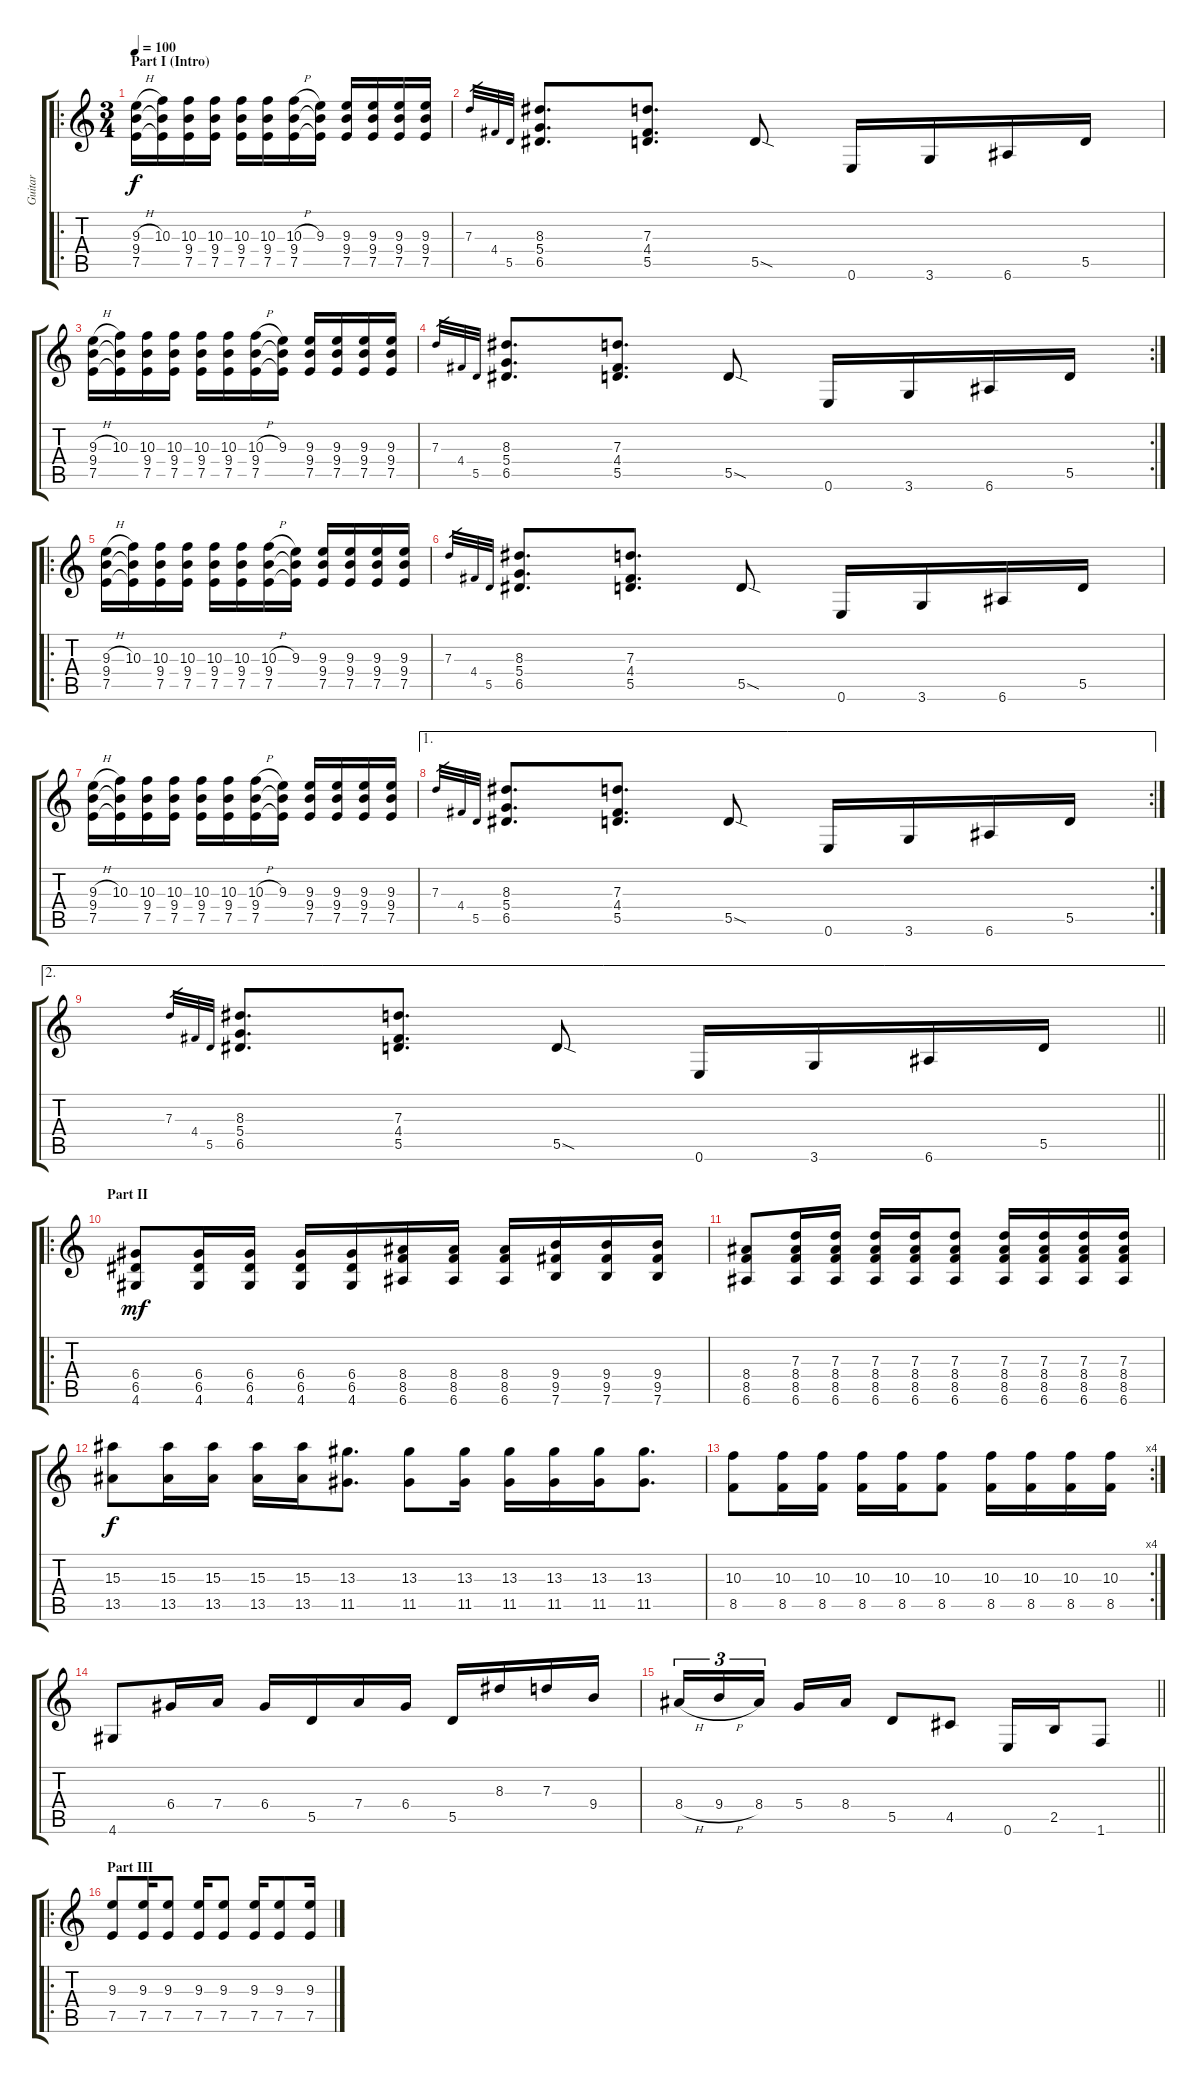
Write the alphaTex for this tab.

\track ("Guitar" "Guitar") {instrument distortionguitar}
\staff {score tabs}
\tuning (E4 B3 G3 D3 A2 E2) {hide}
\ro
\ts (3 4)
\section ("" "Part I (Intro)")
\tempo 100
\clef g2
\ks c
(9.3{h} 9.4 7.5).16{dy f instrument distortionguitar} (10.3 9.4{t} 7.5{t}).16 (10.3 9.4 7.5).16 (10.3 9.4 7.5).16 (10.3 9.4 7.5).16 (10.3 9.4 7.5).16 (10.3{h} 9.4 7.5).16 (9.3 9.4{t} 7.5{t}).16 (9.3 9.4 7.5).16 (9.3 9.4 7.5).16 (9.3 9.4 7.5).16 (9.3 9.4 7.5).16 |
7.3.32{gr} 4.4.32{gr} 5.5.32{gr} (8.3 5.4 6.5).8{d} (7.3 4.4 5.5).8{d} 5.5{sod}.8 0.6.16 3.6.16 6.6.16 5.5.16 |
(9.3{h} 9.4 7.5).16 (10.3 9.4{t} 7.5{t}).16 (10.3 9.4 7.5).16 (10.3 9.4 7.5).16 (10.3 9.4 7.5).16 (10.3 9.4 7.5).16 (10.3{h} 9.4 7.5).16 (9.3 9.4{t} 7.5{t}).16 (9.3 9.4 7.5).16 (9.3 9.4 7.5).16 (9.3 9.4 7.5).16 (9.3 9.4 7.5).16 |
\rc 2
7.3.32{gr} 4.4.32{gr} 5.5.32{gr} (8.3 5.4 6.5).8{d} (7.3 4.4 5.5).8{d} 5.5{sod}.8 0.6.16 3.6.16 6.6.16 5.5.16 |
\ro
(9.3{h} 9.4 7.5).16 (10.3 9.4{t} 7.5{t}).16 (10.3 9.4 7.5).16 (10.3 9.4 7.5).16 (10.3 9.4 7.5).16 (10.3 9.4 7.5).16 (10.3{h} 9.4 7.5).16 (9.3 9.4{t} 7.5{t}).16 (9.3 9.4 7.5).16 (9.3 9.4 7.5).16 (9.3 9.4 7.5).16 (9.3 9.4 7.5).16 |
7.3.32{gr} 4.4.32{gr} 5.5.32{gr} (8.3 5.4 6.5).8{d} (7.3 4.4 5.5).8{d} 5.5{sod}.8 0.6.16 3.6.16 6.6.16 5.5.16 |
(9.3{h} 9.4 7.5).16 (10.3 9.4{t} 7.5{t}).16 (10.3 9.4 7.5).16 (10.3 9.4 7.5).16 (10.3 9.4 7.5).16 (10.3 9.4 7.5).16 (10.3{h} 9.4 7.5).16 (9.3 9.4{t} 7.5{t}).16 (9.3 9.4 7.5).16 (9.3 9.4 7.5).16 (9.3 9.4 7.5).16 (9.3 9.4 7.5).16 |
\ae 1
\rc 2
7.3.32{gr} 4.4.32{gr} 5.5.32{gr} (8.3 5.4 6.5).8{d} (7.3 4.4 5.5).8{d} 5.5{sod}.8 0.6.16 3.6.16 6.6.16 5.5.16 |
\ae 2
\barLineRight lightlight
7.3.32{gr} 4.4.32{gr} 5.5.32{gr} (8.3 5.4 6.5).8{d} (7.3 4.4 5.5).8{d} 5.5{sod}.8 0.6.16 3.6.16 6.6.16 5.5.16 |
\ro
\section ("" "Part II")
(6.4 6.5 4.6).8{dy mf} (6.4 6.5 4.6).16 (6.4 6.5 4.6).16 (6.4 6.5 4.6).16 (6.4 6.5 4.6).16 (8.4 8.5 6.6).16 (8.4 8.5 6.6).16 (8.4 8.5 6.6).16 (9.4 9.5 7.6).16 (9.4 9.5 7.6).16 (9.4 9.5 7.6).16 |
(8.4 8.5 6.6).8 (7.3 8.4 8.5 6.6).16 (7.3 8.4 8.5 6.6).16 (7.3 8.4 8.5 6.6).16 (7.3 8.4 8.5 6.6).16 (7.3 8.4 8.5 6.6).8 (7.3 8.4 8.5 6.6).16 (7.3 8.4 8.5 6.6).16 (7.3 8.4 8.5 6.6).16 (7.3 8.4 8.5 6.6).16 |
(15.3 13.5).8{dy f} (15.3 13.5).16 (15.3 13.5).16 (15.3 13.5).16 (15.3 13.5).16 (13.3 11.5).8{d} (13.3 11.5).8 (13.3 11.5).16 (13.3 11.5).16 (13.3 11.5).16 (13.3 11.5).16 (13.3 11.5).8{d} |
\rc 4
(10.3 8.5).8 (10.3 8.5).16 (10.3 8.5).16 (10.3 8.5).16 (10.3 8.5).16 (10.3 8.5).8 (10.3 8.5).16 (10.3 8.5).16 (10.3 8.5).16 (10.3 8.5).16 |
4.6.8 6.4.16 7.4.16 6.4.16 5.5.16 7.4.16 6.4.16 5.5.16 8.3.16 7.3.16 9.4.16 |
\barLineRight lightlight
8.4{h}.16{tu (3 2)} 9.4{h}.16{tu (3 2)} 8.4.16{tu (3 2) beam splitsecondary} 5.4.16 8.4.16 5.5.8 4.5.8 0.6.16 2.5.16 1.6.8 |
\ro
\section ("" "Part III")
(9.3 7.5).8 (9.3 7.5).16 (9.3 7.5).8 (9.3 7.5).16 (9.3 7.5).8 (9.3 7.5).16 (9.3 7.5).8 (9.3 7.5).16
